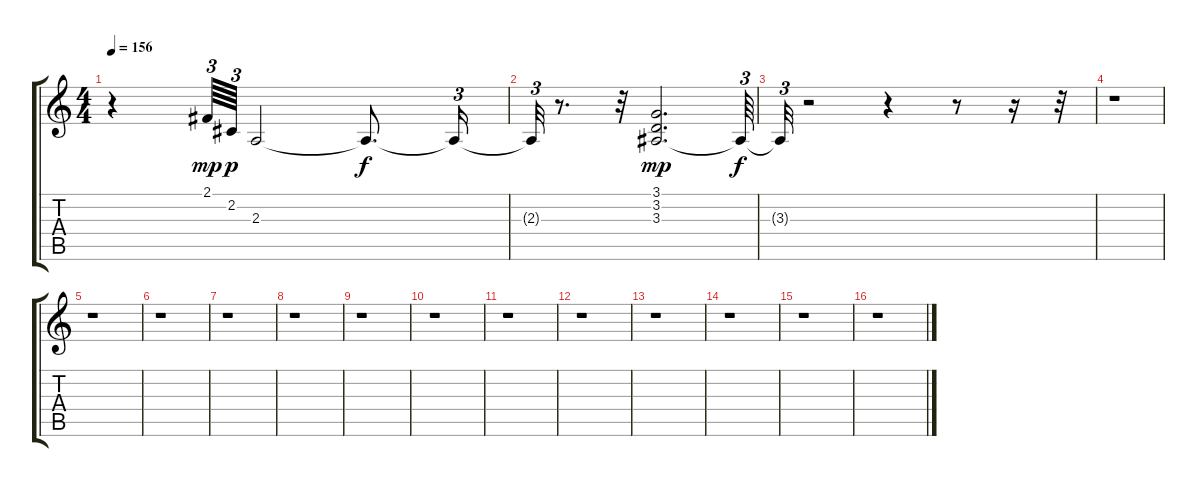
\track "" {instrument frenchhorn}
\staff {score tabs}
\tuning (E4 B3 G3 D3 A2 E2) {hide}
\ts (4 4)
\tempo 156
\clef g2
\ks c
r.4{dy mp} 2.1.64{tu (3 2)} 2.2.64{tu (3 2) dy p} 2.3.2 2.3{t}.8{d dy f} 2.3{t}.16{tu (3 2)} |
2.3{t}.32{tu (3 2)} r.8{d} r.32 (3.1 3.2 3.3).2{d dy mp} 3.3{t}.64{tu (3 2) dy f} |
3.3{t}.32{tu (3 2)} r.2 r.4 r.8 r.16 r.32 |
r.1 |
r.1 |
r.1 |
r.1 |
r.1 |
r.1 |
r.1 |
r.1 |
r.1 |
r.1 |
r.1 |
r.1 |
r.1
